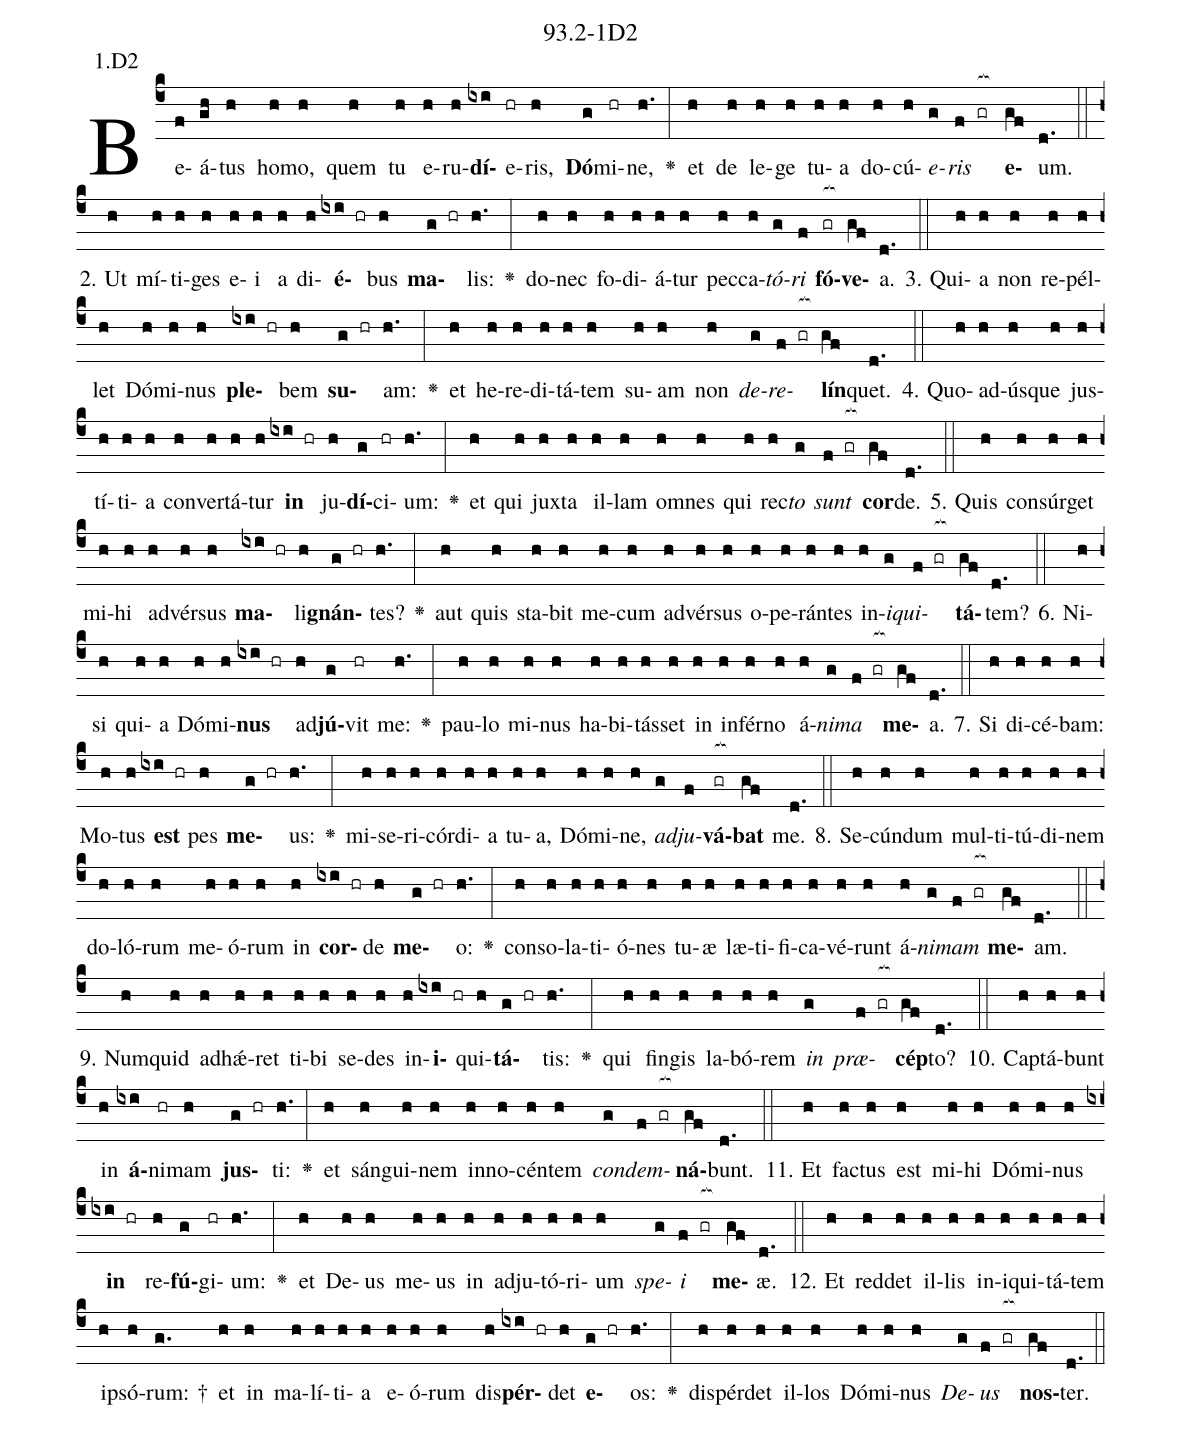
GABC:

name: 93.2-1D2;
annotation: 1.D2;
%%
(c4)Be(f)á(gh)tus(h) ho(h)mo,(h) quem(h) tu(h) e(h)ru(h)<b>dí</b>(ixi)e(hr)ris,(h) <b>Dó</b>(g)mi(hr)ne,(h.) <v>\greheightstar</v>(:) et(h) de(h) le(h)ge(h) tu(h)a(h) do(h)cú(h)<i>e</i>(g)<i>ris</i>(f gr[ocb:1{]) <b>e</b>(gf[ocb:0}])um.(d.) (::)
2. Ut(h) mí(h)ti(h)ges(h) e(h)i(h) a(h) di(h)<b>é</b>(ixi hr)bus(h) <b>ma</b>(g hr)lis:(h.) <v>\greheightstar</v>(:) do(h)nec(h) fo(h)di(h)á(h)tur(h) pec(h)ca(h)<i>tó</i>(g)<i>ri</i>(f) <b>fó</b>(gr[ocb:1{])<b>ve</b>(gf[ocb:0}])a.(d.) (::)
3. Qui(h)a(h) non(h) re(h)pél(h)let(h) Dó(h)mi(h)nus(h) <b>ple</b>(ixi hr)bem(h) <b>su</b>(g hr)am:(h.) <v>\greheightstar</v>(:) et(h) he(h)re(h)di(h)tá(h)tem(h) su(h)am(h) non(h) <i>de</i>(g)<i>re</i>(f gr[ocb:1{])<b>lín</b>(gf[ocb:0}])quet.(d.) (::)
4. Quo(h)ad(h)ús(h)que(h) jus(h)tí(h)ti(h)a(h) con(h)ver(h)tá(h)tur(h) <b>in</b>(ixi hr) ju(h)<b>dí</b>(g)ci(hr)um:(h.) <v>\greheightstar</v>(:) et(h) qui(h) jux(h)ta(h) il(h)lam(h) om(h)nes(h) qui(h) rec(h)<i>to</i>(g) <i>sunt</i>(f gr[ocb:1{]) <b>cor</b>(gf[ocb:0}])de.(d.) (::)
5. Quis(h) con(h)súr(h)get(h) mi(h)hi(h) ad(h)vér(h)sus(h) <b>ma</b>(ixi hr)li(h)<b>gnán</b>(g hr)tes?(h.) <v>\greheightstar</v>(:) aut(h) quis(h) sta(h)bit(h) me(h)cum(h) ad(h)vér(h)sus(h) o(h)pe(h)rán(h)tes(h) in(h)<i>i</i>(g)<i>qui</i>(f gr[ocb:1{])<b>tá</b>(gf[ocb:0}])tem?(d.) (::)
6. Ni(h)si(h) qui(h)a(h) Dó(h)mi(h)<b>nus</b>(ixi hr) ad(h)<b>jú</b>(g)vit(hr) me:(h.) <v>\greheightstar</v>(:) pau(h)lo(h) mi(h)nus(h) ha(h)bi(h)tás(h)set(h) in(h) in(h)fér(h)no(h) á(h)<i>ni</i>(g)<i>ma</i>(f gr[ocb:1{]) <b>me</b>(gf[ocb:0}])a.(d.) (::)
7. Si(h) di(h)cé(h)bam:(h) Mo(h)tus(h) <b>est</b>(ixi hr) pes(h) <b>me</b>(g hr)us:(h.) <v>\greheightstar</v>(:) mi(h)se(h)ri(h)cór(h)di(h)a(h) tu(h)a,(h) Dó(h)mi(h)ne,(h) <i>ad</i>(g)<i>ju</i>(f)<b>vá</b>(gr[ocb:1{])<b>bat</b>(gf[ocb:0}]) me.(d.) (::)
8. Se(h)cún(h)dum(h) mul(h)ti(h)tú(h)di(h)nem(h) do(h)ló(h)rum(h) me(h)ó(h)rum(h) in(h) <b>cor</b>(ixi hr)de(h) <b>me</b>(g hr)o:(h.) <v>\greheightstar</v>(:) con(h)so(h)la(h)ti(h)ó(h)nes(h) tu(h)æ(h) læ(h)ti(h)fi(h)ca(h)vé(h)runt(h) á(h)<i>ni</i>(g)<i>mam</i>(f gr[ocb:1{]) <b>me</b>(gf[ocb:0}])am.(d.) (::)
9. Num(h)quid(h) ad(h)hǽ(h)ret(h) ti(h)bi(h) se(h)des(h) in(h)<b>i</b>(ixi hr)qui(h)<b>tá</b>(g hr)tis:(h.) <v>\greheightstar</v>(:) qui(h) fin(h)gis(h) la(h)bó(h)rem(h) <i>in</i>(g) <i>præ</i>(f gr[ocb:1{])<b>cép</b>(gf[ocb:0}])to?(d.) (::)
10. Cap(h)tá(h)bunt(h) in(h) <b>á</b>(ixi)ni(hr)mam(h) <b>jus</b>(g hr)ti:(h.) <v>\greheightstar</v>(:) et(h) sán(h)gui(h)nem(h) in(h)no(h)cén(h)tem(h) <i>con</i>(g)<i>dem</i>(f gr[ocb:1{])<b>ná</b>(gf[ocb:0}])bunt.(d.) (::)
11. Et(h) fac(h)tus(h) est(h) mi(h)hi(h) Dó(h)mi(h)nus(h) <b>in</b>(ixi hr) re(h)<b>fú</b>(g)gi(hr)um:(h.) <v>\greheightstar</v>(:) et(h) De(h)us(h) me(h)us(h) in(h) ad(h)ju(h)tó(h)ri(h)um(h) <i>spe</i>(g)<i>i</i>(f gr[ocb:1{]) <b>me</b>(gf[ocb:0}])æ.(d.) (::)
12. Et(h) red(h)det(h) il(h)lis(h) in(h)i(h)qui(h)tá(h)tem(h) ip(h)só(h)rum: †(g.) et(h) in(h) ma(h)lí(h)ti(h)a(h) e(h)ó(h)rum(h) dis(h)<b>pér</b>(ixi hr)det(h) <b>e</b>(g hr)os:(h.) <v>\greheightstar</v>(:) dis(h)pér(h)det(h) il(h)los(h) Dó(h)mi(h)nus(h) <i>De</i>(g)<i>us</i>(f gr[ocb:1{]) <b>nos</b>(gf[ocb:0}])ter.(d.) (::)
